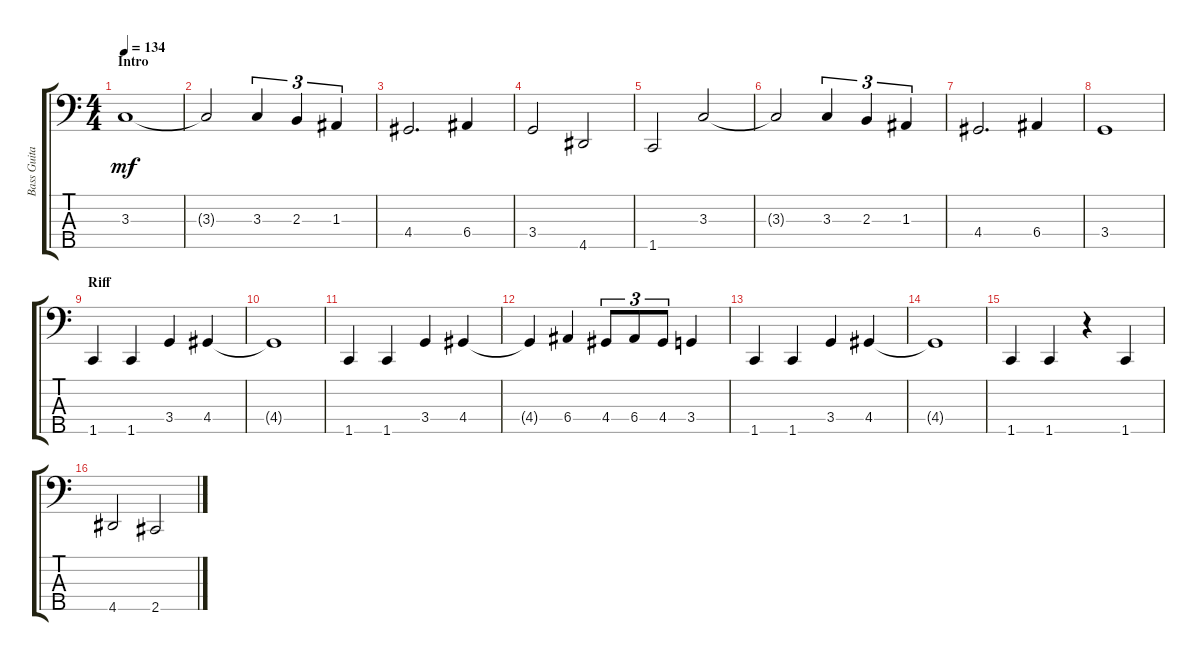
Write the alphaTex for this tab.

\track ("Bass Guitar" "Bass Guita") {instrument electricbassfinger}
\staff {score tabs}
\tuning (G2 D2 A1 E1 B0) {hide}
\ts (4 4)
\section ("" "Intro")
\tempo 134
\clef f4
\ks c
3.3.1{dy mf instrument electricbassfinger} |
3.3{t}.2 3.3.4{tu (3 2)} 2.3.4{tu (3 2)} 1.3.4{tu (3 2)} |
4.4.2{d} 6.4.4 |
3.4.2 4.5.2 |
1.5.2 3.3.2 |
3.3{t}.2 3.3.4{tu (3 2)} 2.3.4{tu (3 2)} 1.3.4{tu (3 2)} |
4.4.2{d} 6.4.4 |
3.4.1 |
\section ("" "Riff")
1.5.4 1.5.4 3.4.4 4.4.4 |
4.4{t}.1 |
1.5.4 1.5.4 3.4.4 4.4.4 |
4.4{t}.4 6.4.4 4.4.8{tu (3 2)} 6.4.8{tu (3 2)} 4.4.8{tu (3 2)} 3.4.4 |
1.5.4 1.5.4 3.4.4 4.4.4 |
4.4{t}.1 |
1.5.4 1.5.4 r.4 1.5.4 |
4.5.2 2.5.2
